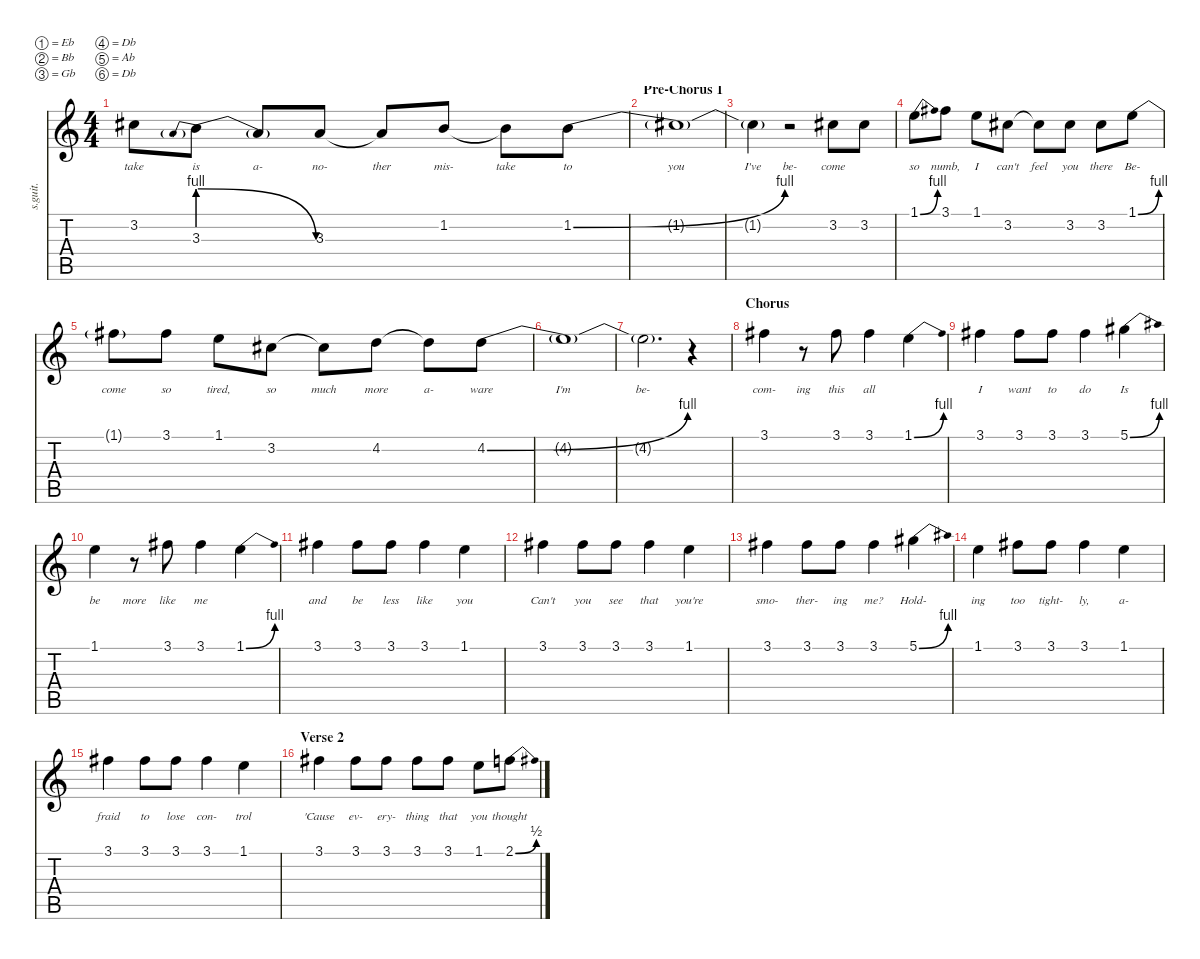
\defaultSystemsLayout 4
\hideDynamics
\bracketExtendMode nobrackets
\track ("Chester Bennington (Vocals)" "s.guit.") {instrument clarinet}
\staff {score tabs}
\tuning (Eb4 Bb3 Gb3 Db3 Ab2 Db2)
\displaytranspose 12
\ts (4 4)
\tempo (110 hide)
\clef g2
\ks c
3.2{acc #}.8{lyrics "take" dy f} 3.3{be (prebendrelease 0 4 30 0)}.8{lyrics "is"} 3.3{t}.8{lyrics "a-"} 3.3.8{lyrics "no-"} 3.3{t}.8{lyrics "ther"} 1.2.8{lyrics "mis-"} 1.2{t}.8{lyrics "take"} 1.2{be (bend 0 0 60 4)}.8{lyrics "to"} |
\section ("" "Pre-Chorus 1")
1.2{t}.1{lyrics "you"} |
1.2{t}.4{lyrics "I've"} r.2{lyrics "be-"} 3.2{acc #}.8{lyrics "come"} 3.2{acc #}.8 |
1.1{be (bend 0 0 60 4)}.8{lyrics "so"} 3.1{acc #}.8{lyrics "numb,"} 1.1.8{lyrics "I"} 3.2{acc #}.8{lyrics "can't"} 3.2{t acc #}.8{lyrics "feel"} 3.2{acc #}.8{lyrics "you"} 3.2{acc #}.8{lyrics "there"} 1.1{be (bend 0 0 60 4)}.8{lyrics "Be-"} |
1.1{t}.8{lyrics "come"} 3.1{acc #}.8{lyrics "so"} 1.1.8{lyrics "tired,"} 3.2{acc #}.8{lyrics "so"} 3.2{t acc #}.8{lyrics "much"} 4.2.8{lyrics "more"} 4.2{t}.8{lyrics "a-"} 4.2{be (bend 0 0 60 4)}.8{lyrics "ware"} |
4.2{t}.1{lyrics "I'm"} |
4.2{t}.2{d lyrics "be-"} r.4 |
\section ("" "Chorus")
3.1{acc #}.4{lyrics "com-"} r.8{lyrics "ing"} 3.1{acc #}.8{lyrics "this"} 3.1{acc #}.4{lyrics "all"} 1.1{be (bend 0 0 60 4)}.4 |
3.1{acc #}.4{lyrics "I"} 3.1{acc #}.8{lyrics "want"} 3.1{acc #}.8{lyrics "to"} 3.1{acc #}.4{lyrics "do"} 5.1{be (bend 0 0 60 4) acc #}.4{lyrics "Is"} |
1.1.4{lyrics "be"} r.8{lyrics "more"} 3.1{acc #}.8{lyrics "like"} 3.1{acc #}.4{lyrics "me"} 1.1{be (bend 0 0 60 4)}.4 |
3.1{acc #}.4{lyrics "and"} 3.1{acc #}.8{lyrics "be"} 3.1{acc #}.8{lyrics "less"} 3.1{acc #}.4{lyrics "like"} 1.1.4{lyrics "you"} |
3.1{acc #}.4{lyrics "Can't"} 3.1{acc #}.8{lyrics "you"} 3.1{acc #}.8{lyrics "see"} 3.1{acc #}.4{lyrics "that"} 1.1.4{lyrics "you're"} |
3.1{acc #}.4{lyrics "smo-"} 3.1{acc #}.8{lyrics "ther-"} 3.1{acc #}.8{lyrics "ing"} 3.1{acc #}.4{lyrics "me?"} 5.1{be (bend 0 0 60 4) acc #}.4{lyrics "Hold-"} |
1.1.4{lyrics "ing"} 3.1{acc #}.8{lyrics "too"} 3.1{acc #}.8{lyrics "tight-"} 3.1{acc #}.4{lyrics "ly,"} 1.1.4{lyrics "a-"} |
3.1{acc #}.4{lyrics "fraid"} 3.1{acc #}.8{lyrics "to"} 3.1{acc #}.8{lyrics "lose"} 3.1{acc #}.4{lyrics "con-"} 1.1.4{lyrics "trol"} |
\section ("" "Verse 2")
3.1{acc #}.4{lyrics "'Cause"} 3.1{acc #}.8{lyrics "ev-"} 3.1{acc #}.8{lyrics "ery-"} 3.1{acc #}.8{lyrics "thing"} 3.1{acc #}.8{lyrics "that"} 1.1.8{lyrics "you"} 2.1{be (bend 0 0 60 2)}.8{lyrics "thought"}
